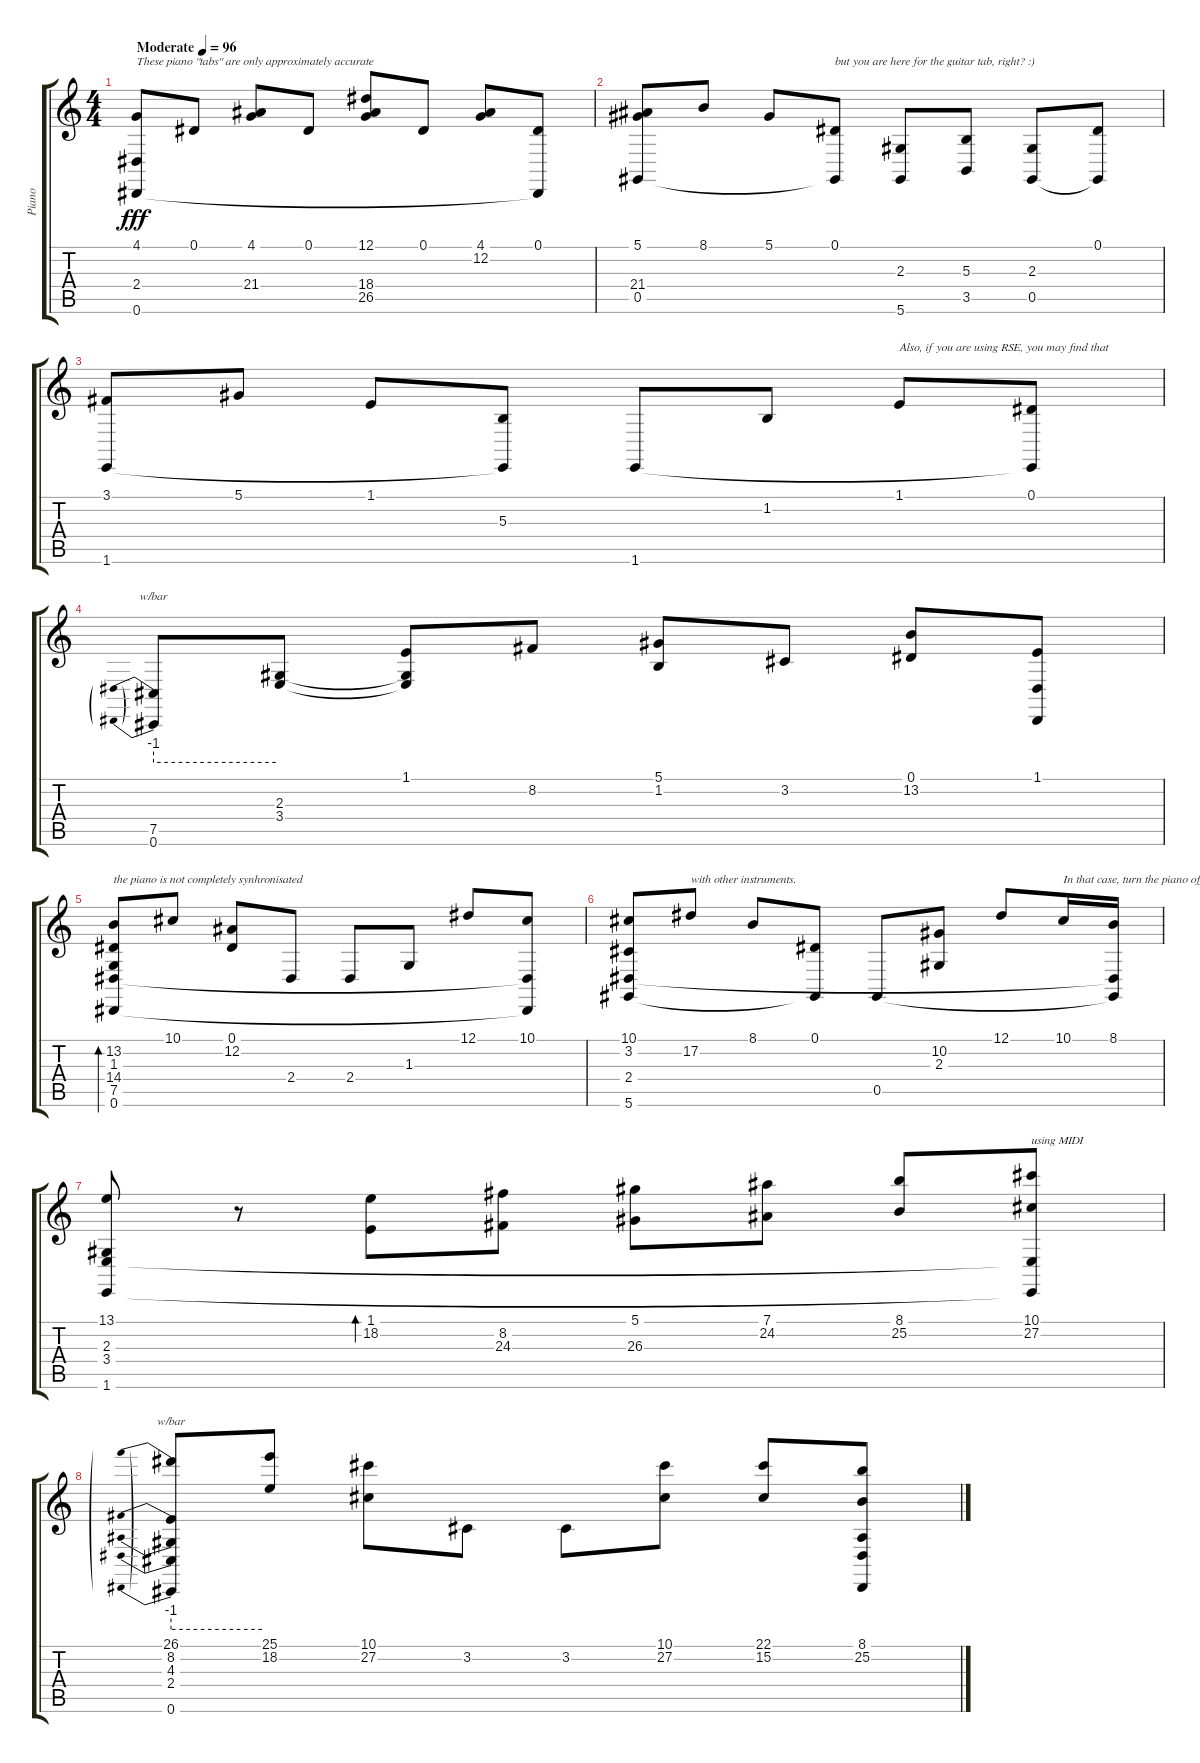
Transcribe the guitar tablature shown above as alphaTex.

\track ("Piano" "Piano") {instrument acousticgrandpiano}
\staff {score tabs}
\tuning (Eb4 Bb3 Gb3 Db3 Ab2 Eb2) {hide}
\ts (4 4)
\tempo (96 "Moderate")
\clef g2
\ks c
(4.1 2.4 0.6).8{txt "These piano \"tabs\" are only approximately accurate" dy fff instrument acousticgrandpiano} 0.1.8 (4.1 21.4).8 0.1.8 (12.1 18.4 26.5).8 0.1.8 (4.1 12.2).8 (0.1 0.6{t}).8 |
(5.1 21.4 0.5).8 8.1.8 5.1.8 (0.1 0.5{t}).8{txt "but you are here for the guitar tab, right? :)"} (2.3 5.6).8 (5.3 3.5).8 (2.3 0.5).8 (0.1 0.5{t}).8 |
(3.1 1.6).8 5.1.8 1.1.8 (5.3 1.6{t}).8 1.6.8 1.2.8 1.1.8{txt "Also, if you are using RSE, you may find that"} (0.1 1.6{t}).8 |
(7.5 0.6).8{tbe (predive default 0 -4 60 -4)} (2.3 3.4).8 (1.1 2.3{t} 3.4{t}).8 8.2.8 (5.1 1.2).8 3.2.8 (0.1 13.2).8 (1.1 7.5{t} 0.6{t}).8 |
(13.2 1.3 14.4 7.5 0.6).8{bd 60 txt "the piano is not completely synhronisated"} 10.1.8 (0.1 12.2).8 2.4.8 2.4.8 1.3.8 12.1.8 (10.1 7.5{t} 0.6{t}).8 |
(10.1 3.2 2.4 5.6).8 17.2.8{txt "with other instruments."} 8.1.8 (0.1 5.6{t}).8 0.5.8 (10.2 2.3).8 12.1.8 10.1.16{txt "In that case, turn the piano off rather as"} (8.1 2.4{t} 0.5{t}).16 |
(13.1 2.3 3.4 1.6).8 r.8 (1.1 18.2).8{bd 120 volume 16} (8.2 24.3).8 (5.1 26.3).8 (7.1 24.2).8 (8.1 25.2).8 (10.1 27.2 3.4{t} 1.6{t}).8{txt "using MIDI"} |
(26.1 8.2 4.3 2.4 0.6).8{tbe (predive default 0 -4 60 -4)} (25.1 18.2).8 (10.1 27.2).8 3.2.8 3.2.8 (10.1 27.2).8 (22.1 15.2).8 (8.1 25.2 4.3{t} 2.4{t} 0.6{t}).8
